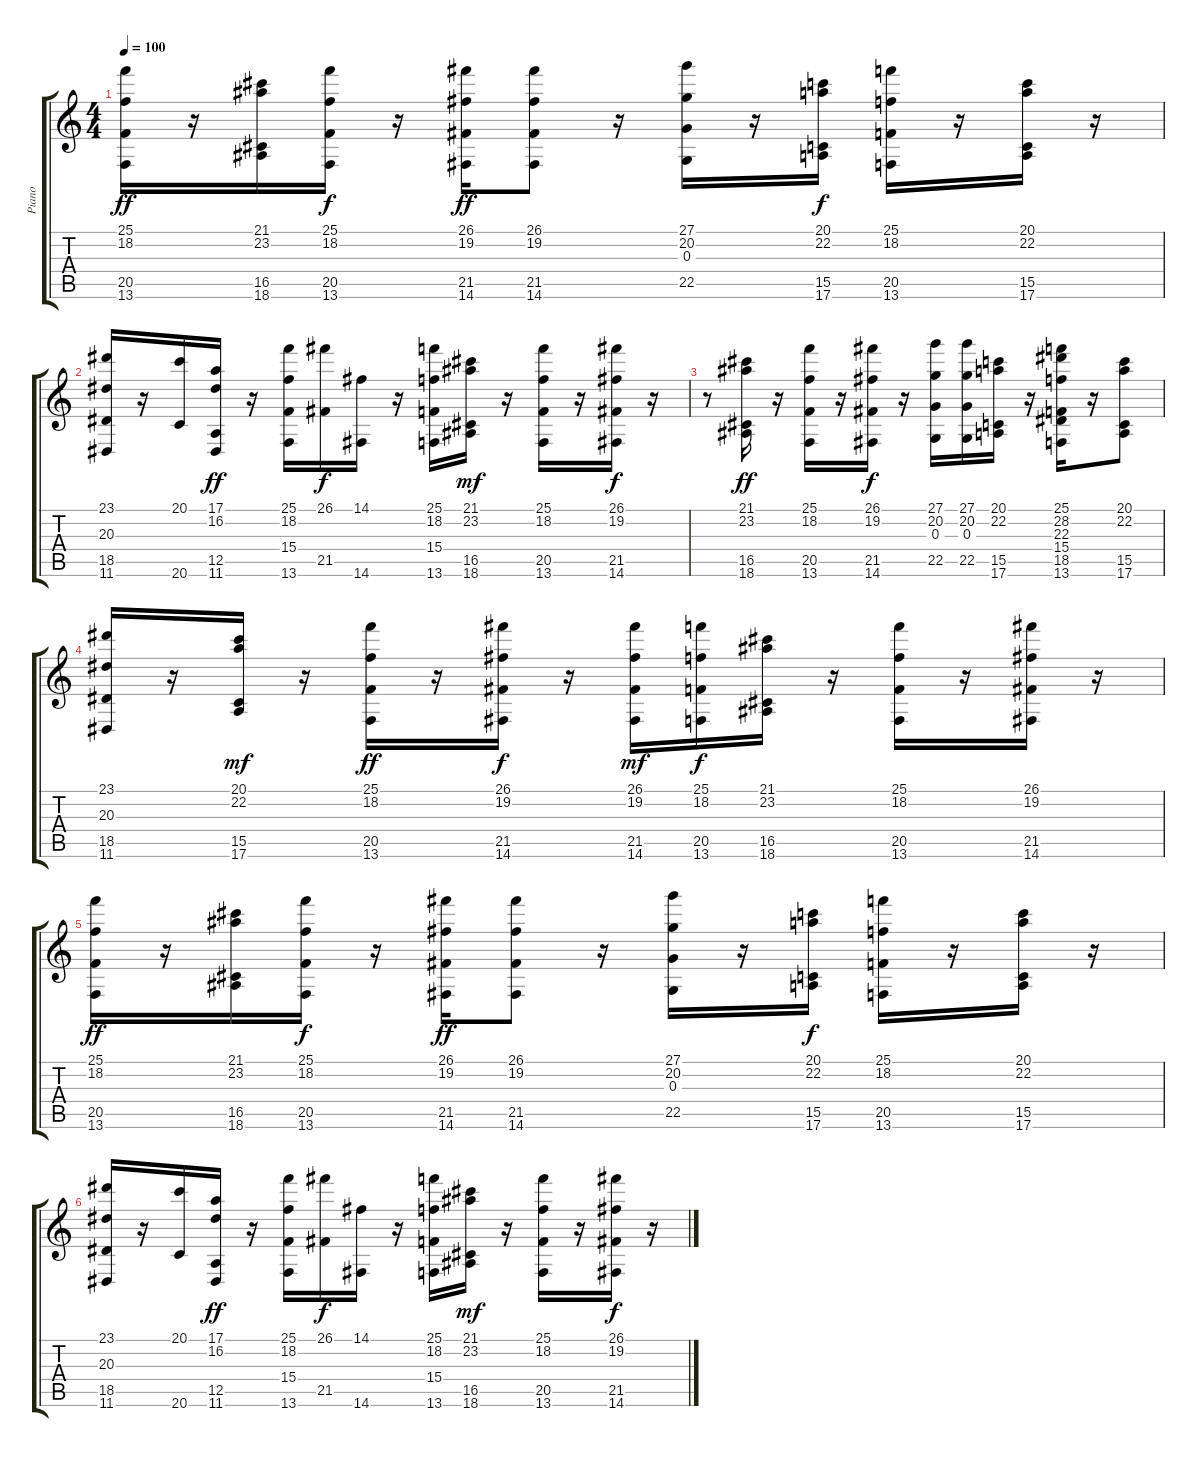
\track ("Piano" "Piano") {instrument acousticgrandpiano}
\staff {score tabs}
\tuning (E4 B3 G3 D3 A2 E2) {hide}
\ts (4 4)
\tempo 100
\clef g2
\ks c
(25.1 18.2 20.5 13.6).16{dy ff} r.16 (21.1 23.2 16.5 18.6).16 (25.1 18.2 20.5 13.6).16{dy f} r.16 (26.1 19.2 21.5 14.6).16{dy ff} (26.1 19.2 21.5 14.6).8 r.16 (27.1 20.2 0.3 22.5).16 r.16 (20.1 22.2 15.5 17.6).16{dy f} (25.1 18.2 20.5 13.6).16 r.16 (20.1 22.2 15.5 17.6).16 r.16 |
(23.1 20.3 18.5 11.6).16 r.16 (20.1 20.6).16 (17.1 16.2 12.5 11.6).16{dy ff} r.16 (25.1 18.2 15.4 13.6).16 (26.1 21.5).16{dy f} (14.1 14.6).16 r.16 (25.1 18.2 15.4 13.6).16 (21.1 23.2 16.5 18.6).16{dy mf} r.16 (25.1 18.2 20.5 13.6).16 r.16 (26.1 19.2 21.5 14.6).16{dy f} r.16 |
r.8 (21.1 23.2 16.5 18.6).16{dy ff} r.16 (25.1 18.2 20.5 13.6).16 r.16 (26.1 19.2 21.5 14.6).16{dy f} r.16 (27.1 20.2 0.3 22.5).16 (27.1 20.2 0.3 22.5).16 (20.1 22.2 15.5 17.6).16 r.16 (25.1 28.2 22.3 15.4 18.5 13.6).16 r.16 (20.1 22.2 15.5 17.6).8 |
(23.1 20.3 18.5 11.6).16 r.16 (20.1 22.2 15.5 17.6).16{dy mf} r.16 (25.1 18.2 20.5 13.6).16{dy ff} r.16 (26.1 19.2 21.5 14.6).16{dy f} r.16 (26.1 19.2 21.5 14.6).16{dy mf} (25.1 18.2 20.5 13.6).16{dy f} (21.1 23.2 16.5 18.6).16 r.16 (25.1 18.2 20.5 13.6).16 r.16 (26.1 19.2 21.5 14.6).16 r.16 |
(25.1 18.2 20.5 13.6).16{dy ff} r.16 (21.1 23.2 16.5 18.6).16 (25.1 18.2 20.5 13.6).16{dy f} r.16 (26.1 19.2 21.5 14.6).16{dy ff} (26.1 19.2 21.5 14.6).8 r.16 (27.1 20.2 0.3 22.5).16 r.16 (20.1 22.2 15.5 17.6).16{dy f} (25.1 18.2 20.5 13.6).16 r.16 (20.1 22.2 15.5 17.6).16 r.16 |
(23.1 20.3 18.5 11.6).16 r.16 (20.1 20.6).16 (17.1 16.2 12.5 11.6).16{dy ff} r.16 (25.1 18.2 15.4 13.6).16 (26.1 21.5).16{dy f} (14.1 14.6).16 r.16 (25.1 18.2 15.4 13.6).16 (21.1 23.2 16.5 18.6).16{dy mf} r.16 (25.1 18.2 20.5 13.6).16 r.16 (26.1 19.2 21.5 14.6).16{dy f} r.16
